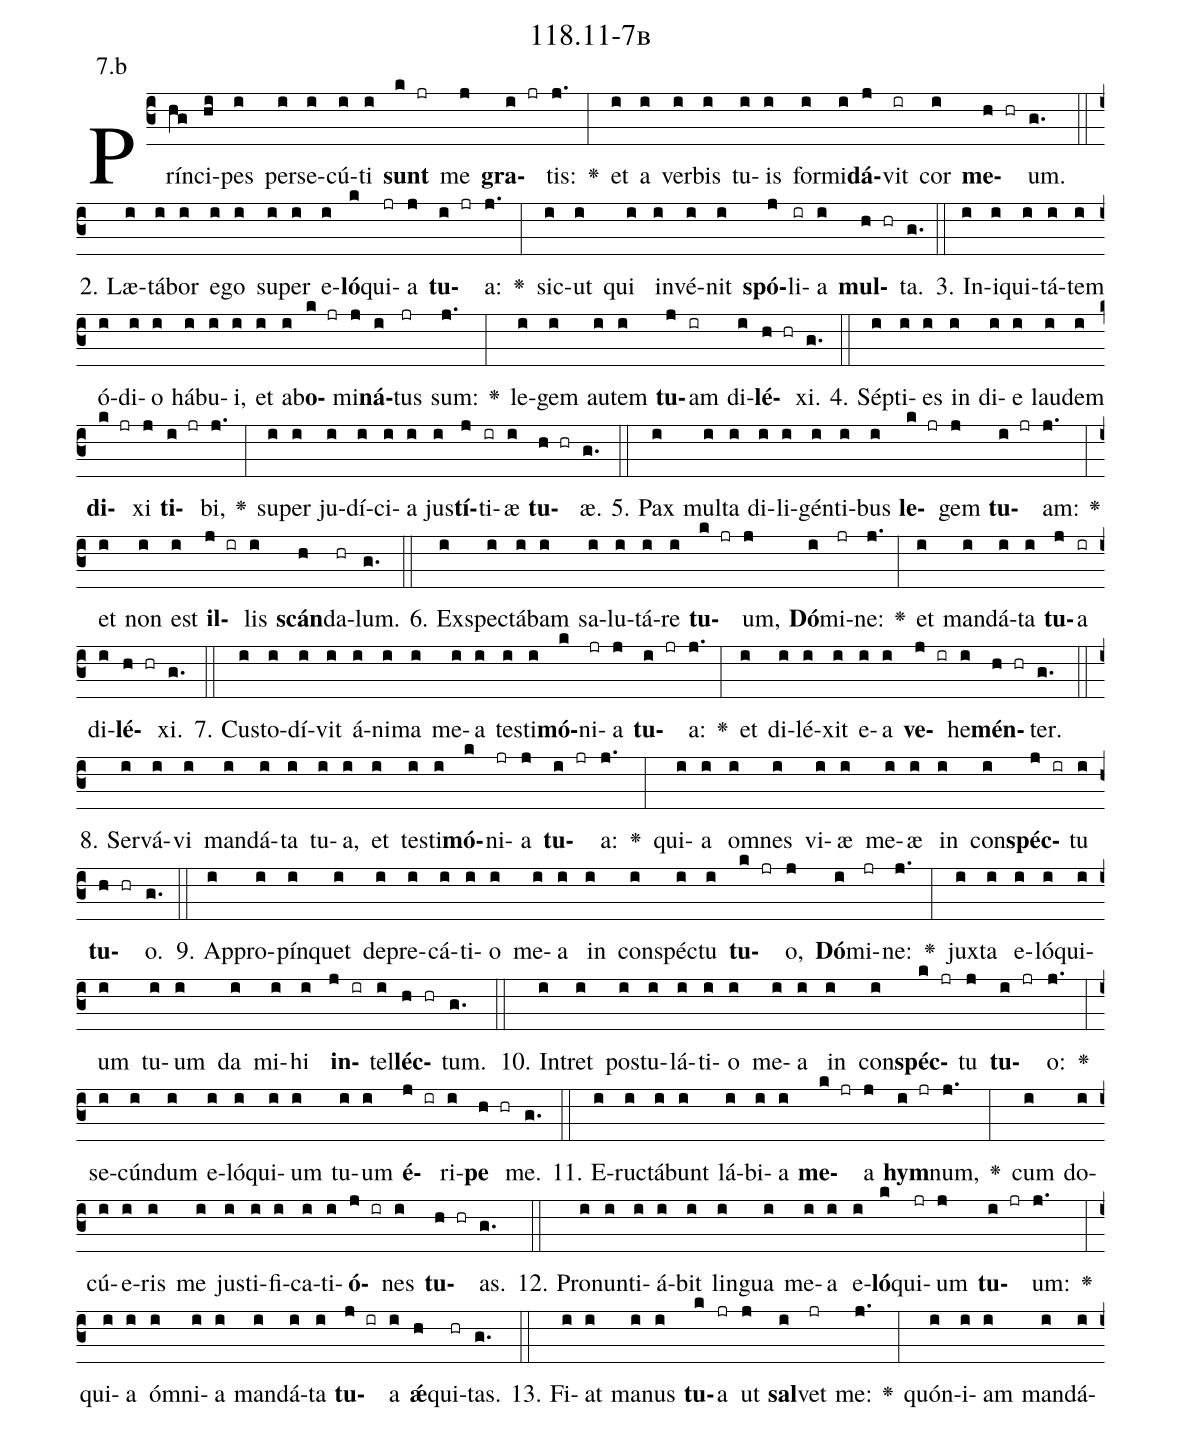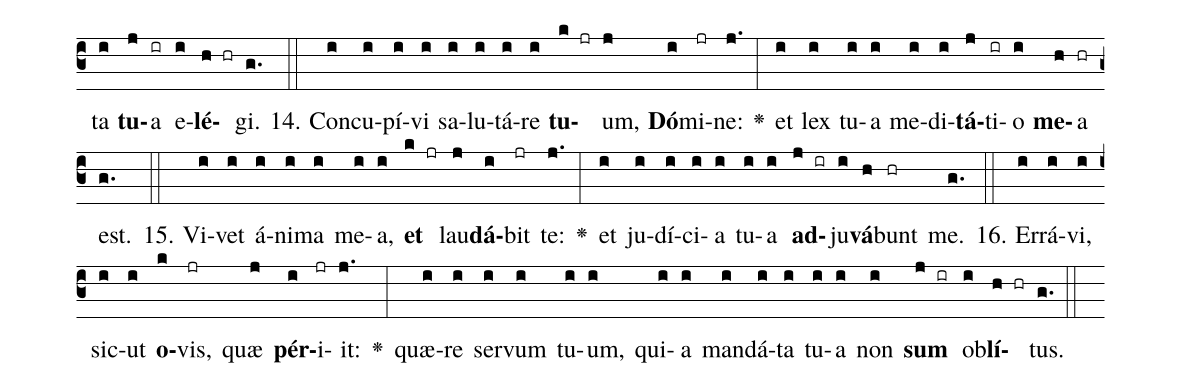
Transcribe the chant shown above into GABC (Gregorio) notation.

name: 118.11-7b;
annotation: 7.b;
%%
(c3)Prín(hg)ci(hi)pes(i) per(i)se(i)cú(i)ti(i) <b>sunt</b>(k jr) me(j) <b>gra</b>(i jr)tis:(j.) <v>\greheightstar</v>(:) et(i) a(i) ver(i)bis(i) tu(i)is(i) for(i)mi(i)<b>dá</b>(j)vit(ir) cor(i) <b>me</b>(h hr)um.(g.) (::)
2. Læ(i)tá(i)bor(i) e(i)go(i) su(i)per(i) e(i)<b>ló</b>(k)qui(jr)a(j) <b>tu</b>(i jr)a:(j.) <v>\greheightstar</v>(:) sic(i)ut(i) qui(i) in(i)vé(i)nit(i) <b>spó</b>(j)li(ir)a(i) <b>mul</b>(h hr)ta.(g.) (::)
3. In(i)i(i)qui(i)tá(i)tem(i) ó(i)di(i)o(i) há(i)bu(i)i,(i) et(i) ab(i)<b>o</b>(k jr)mi(j)<b>ná</b>(i)tus(jr) sum:(j.) <v>\greheightstar</v>(:) le(i)gem(i) au(i)tem(i) <b>tu</b>(j)am(ir) di(i)<b>lé</b>(h hr)xi.(g.) (::)
4. Sép(i)ti(i)es(i) in(i) di(i)e(i) lau(i)dem(i) <b>di</b>(k jr)xi(j) <b>ti</b>(i jr)bi,(j.) <v>\greheightstar</v>(:) su(i)per(i) ju(i)dí(i)ci(i)a(i) jus(i)<b>tí</b>(j)ti(ir)æ(i) <b>tu</b>(h hr)æ.(g.) (::)
5. Pax(i) mul(i)ta(i) di(i)li(i)gén(i)ti(i)bus(i) <b>le</b>(k jr)gem(j) <b>tu</b>(i jr)am:(j.) <v>\greheightstar</v>(:) et(i) non(i) est(i) <b>il</b>(j ir)lis(i) <b>scán</b>(h)da(hr)lum.(g.) (::)
6. Ex(i)spec(i)tá(i)bam(i) sa(i)lu(i)tá(i)re(i) <b>tu</b>(k jr)um,(j) <b>Dó</b>(i)mi(jr)ne:(j.) <v>\greheightstar</v>(:) et(i) man(i)dá(i)ta(i) <b>tu</b>(j)a(ir) di(i)<b>lé</b>(h hr)xi.(g.) (::)
7. Cus(i)to(i)dí(i)vit(i) á(i)ni(i)ma(i) me(i)a(i) tes(i)ti(i)<b>mó</b>(k)ni(jr)a(j) <b>tu</b>(i jr)a:(j.) <v>\greheightstar</v>(:) et(i) di(i)lé(i)xit(i) e(i)a(i) <b>ve</b>(j ir)he(i)<b>mén</b>(h hr)ter.(g.) (::)
8. Ser(i)vá(i)vi(i) man(i)dá(i)ta(i) tu(i)a,(i) et(i) tes(i)ti(i)<b>mó</b>(k)ni(jr)a(j) <b>tu</b>(i jr)a:(j.) <v>\greheightstar</v>(:) qui(i)a(i) om(i)nes(i) vi(i)æ(i) me(i)æ(i) in(i) con(i)<b>spéc</b>(j ir)tu(i) <b>tu</b>(h hr)o.(g.) (::)
9. Ap(i)pro(i)pín(i)quet(i) de(i)pre(i)cá(i)ti(i)o(i) me(i)a(i) in(i) con(i)spéc(i)tu(i) <b>tu</b>(k jr)o,(j) <b>Dó</b>(i)mi(jr)ne:(j.) <v>\greheightstar</v>(:) jux(i)ta(i) e(i)ló(i)qui(i)um(i) tu(i)um(i) da(i) mi(i)hi(i) <b>in</b>(j ir)tel(i)<b>léc</b>(h hr)tum.(g.) (::)
10. In(i)tret(i) pos(i)tu(i)lá(i)ti(i)o(i) me(i)a(i) in(i) con(i)<b>spéc</b>(k jr)tu(j) <b>tu</b>(i jr)o:(j.) <v>\greheightstar</v>(:) se(i)cún(i)dum(i) e(i)ló(i)qui(i)um(i) tu(i)um(i) <b>é</b>(j ir)ri(i)<b>pe</b>(h hr) me.(g.) (::)
11. E(i)ruc(i)tá(i)bunt(i) lá(i)bi(i)a(i) <b>me</b>(k jr)a(j) <b>hym</b>(i jr)num,(j.) <v>\greheightstar</v>(:) cum(i) do(i)cú(i)e(i)ris(i) me(i) jus(i)ti(i)fi(i)ca(i)ti(i)<b>ó</b>(j ir)nes(i) <b>tu</b>(h hr)as.(g.) (::)
12. Pro(i)nun(i)ti(i)á(i)bit(i) lin(i)gua(i) me(i)a(i) e(i)<b>ló</b>(k)qui(jr)um(j) <b>tu</b>(i jr)um:(j.) <v>\greheightstar</v>(:) qui(i)a(i) óm(i)ni(i)a(i) man(i)dá(i)ta(i) <b>tu</b>(j ir)a(i) <b>ǽ</b>(h)qui(hr)tas.(g.) (::)
13. Fi(i)at(i) ma(i)nus(i) <b>tu</b>(k)a(jr) ut(j) <b>sal</b>(i)vet(jr) me:(j.) <v>\greheightstar</v>(:) quón(i)i(i)am(i) man(i)dá(i)ta(i) <b>tu</b>(j)a(ir) e(i)<b>lé</b>(h hr)gi.(g.) (::)
14. Con(i)cu(i)pí(i)vi(i) sa(i)lu(i)tá(i)re(i) <b>tu</b>(k jr)um,(j) <b>Dó</b>(i)mi(jr)ne:(j.) <v>\greheightstar</v>(:) et(i) lex(i) tu(i)a(i) me(i)di(i)<b>tá</b>(j)ti(ir)o(i) <b>me</b>(h)a(hr) est.(g.) (::)
15. Vi(i)vet(i) á(i)ni(i)ma(i) me(i)a,(i) <b>et</b>(k jr) lau(j)<b>dá</b>(i)bit(jr) te:(j.) <v>\greheightstar</v>(:) et(i) ju(i)dí(i)ci(i)a(i) tu(i)a(i) <b>ad</b>(j ir)ju(i)<b>vá</b>(h)bunt(hr) me.(g.) (::)
16. Er(i)rá(i)vi,(i) sic(i)ut(i) <b>o</b>(k)vis,(jr) quæ(j) <b>pér</b>(i)i(jr)it:(j.) <v>\greheightstar</v>(:) quæ(i)re(i) ser(i)vum(i) tu(i)um,(i) qui(i)a(i) man(i)dá(i)ta(i) tu(i)a(i) non(i) <b>sum</b>(j ir) ob(i)<b>lí</b>(h hr)tus.(g.) (::)
